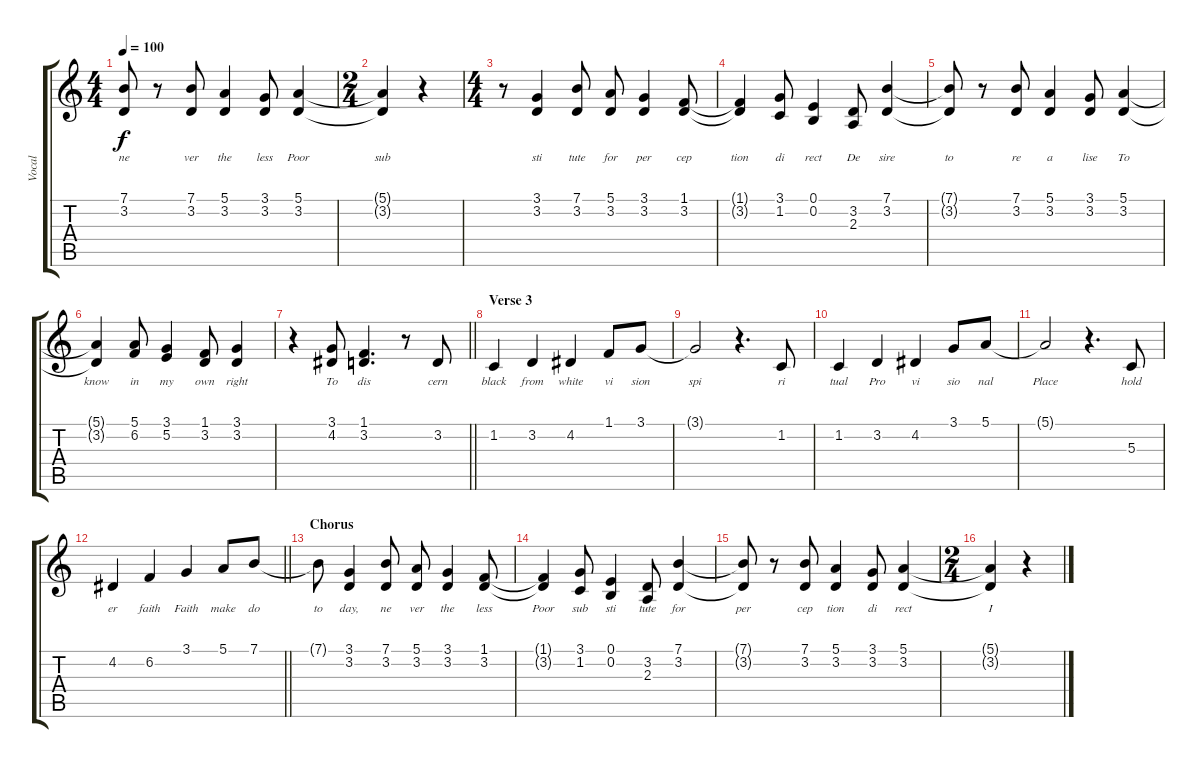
\track ("Vocal" "Vocal") {instrument acousticgrandpiano}
\staff {score tabs}
\tuning (E4 B3 G3 D3 A2 E2) {hide}
\ts (4 4)
\tempo 100
\clef g2
\ks c
(7.1{t} 3.2{t}).8{lyrics (0 "ne") lyrics (1 "") lyrics (2 "") lyrics (3 "") lyrics (4 "") dy f} r.8 (7.1 3.2).8{lyrics (0 "ver") lyrics (1 "") lyrics (2 "") lyrics (3 "") lyrics (4 "")} (5.1 3.2).4{lyrics (0 "the") lyrics (1 "") lyrics (2 "") lyrics (3 "") lyrics (4 "")} (3.1 3.2).8{lyrics (0 "less") lyrics (1 "") lyrics (2 "") lyrics (3 "") lyrics (4 "")} (5.1 3.2).4{lyrics (0 "Poor") lyrics (1 "") lyrics (2 "") lyrics (3 "") lyrics (4 "")} |
\ts (2 4)
(5.1{t} 3.2{t}).4{lyrics (0 "sub") lyrics (1 "") lyrics (2 "") lyrics (3 "") lyrics (4 "")} r.4 |
\ts (4 4)
r.8 (3.1 3.2).4{lyrics (0 "sti") lyrics (1 "") lyrics (2 "") lyrics (3 "") lyrics (4 "")} (7.1 3.2).8{lyrics (0 "tute") lyrics (1 "") lyrics (2 "") lyrics (3 "") lyrics (4 "")} (5.1 3.2).8{lyrics (0 "for") lyrics (1 "") lyrics (2 "") lyrics (3 "") lyrics (4 "")} (3.1 3.2).4{lyrics (0 "per") lyrics (1 "") lyrics (2 "") lyrics (3 "") lyrics (4 "")} (1.1 3.2).8{lyrics (0 "cep") lyrics (1 "") lyrics (2 "") lyrics (3 "") lyrics (4 "")} |
(1.1{t} 3.2{t}).4{lyrics (0 "tion") lyrics (1 "") lyrics (2 "") lyrics (3 "") lyrics (4 "")} (3.1 1.2).8{lyrics (0 "di") lyrics (1 "") lyrics (2 "") lyrics (3 "") lyrics (4 "")} (0.1 0.2).4{lyrics (0 "rect") lyrics (1 "") lyrics (2 "") lyrics (3 "") lyrics (4 "")} (3.2 2.3).8{lyrics (0 "De") lyrics (1 "") lyrics (2 "") lyrics (3 "") lyrics (4 "")} (7.1 3.2).4{lyrics (0 "sire") lyrics (1 "") lyrics (2 "") lyrics (3 "") lyrics (4 "")} |
(7.1{t} 3.2{t}).8{lyrics (0 "to") lyrics (1 "") lyrics (2 "") lyrics (3 "") lyrics (4 "")} r.8 (7.1 3.2).8{lyrics (0 "re") lyrics (1 "") lyrics (2 "") lyrics (3 "") lyrics (4 "")} (5.1 3.2).4{lyrics (0 "a") lyrics (1 "") lyrics (2 "") lyrics (3 "") lyrics (4 "")} (3.1 3.2).8{lyrics (0 "lise") lyrics (1 "") lyrics (2 "") lyrics (3 "") lyrics (4 "")} (5.1 3.2).4{lyrics (0 "To") lyrics (1 "") lyrics (2 "") lyrics (3 "") lyrics (4 "")} |
(5.1{t} 3.2{t}).4{lyrics (0 "know") lyrics (1 "") lyrics (2 "") lyrics (3 "") lyrics (4 "")} (5.1 6.2).8{lyrics (0 "in") lyrics (1 "") lyrics (2 "") lyrics (3 "") lyrics (4 "")} (3.1 5.2).4{lyrics (0 "my") lyrics (1 "") lyrics (2 "") lyrics (3 "") lyrics (4 "")} (1.1 3.2).8{lyrics (0 "own") lyrics (1 "") lyrics (2 "") lyrics (3 "") lyrics (4 "")} (3.1 3.2).4{lyrics (0 "right") lyrics (1 "") lyrics (2 "") lyrics (3 "") lyrics (4 "")} |
\barLineRight lightlight
r.4 (3.1 4.2).8{lyrics (0 "To") lyrics (1 "") lyrics (2 "") lyrics (3 "") lyrics (4 "")} (1.1 3.2).4{d lyrics (0 "dis") lyrics (1 "") lyrics (2 "") lyrics (3 "") lyrics (4 "")} r.8 3.2.8{lyrics (0 "cern") lyrics (1 "") lyrics (2 "") lyrics (3 "") lyrics (4 "")} |
\section ("" "Verse 3")
1.2.4{lyrics (0 "black") lyrics (1 "") lyrics (2 "") lyrics (3 "") lyrics (4 "")} 3.2.4{lyrics (0 "from") lyrics (1 "") lyrics (2 "") lyrics (3 "") lyrics (4 "")} 4.2.4{lyrics (0 "white") lyrics (1 "") lyrics (2 "") lyrics (3 "") lyrics (4 "")} 1.1.8{lyrics (0 "vi") lyrics (1 "") lyrics (2 "") lyrics (3 "") lyrics (4 "")} 3.1.8{lyrics (0 "sion") lyrics (1 "") lyrics (2 "") lyrics (3 "") lyrics (4 "")} |
3.1{t}.2{lyrics (0 "spi") lyrics (1 "") lyrics (2 "") lyrics (3 "") lyrics (4 "")} r.4{d} 1.2.8{lyrics (0 "ri") lyrics (1 "") lyrics (2 "") lyrics (3 "") lyrics (4 "")} |
1.2.4{lyrics (0 "tual") lyrics (1 "") lyrics (2 "") lyrics (3 "") lyrics (4 "")} 3.2.4{lyrics (0 "Pro") lyrics (1 "") lyrics (2 "") lyrics (3 "") lyrics (4 "")} 4.2.4{lyrics (0 "vi") lyrics (1 "") lyrics (2 "") lyrics (3 "") lyrics (4 "")} 3.1.8{lyrics (0 "sio") lyrics (1 "") lyrics (2 "") lyrics (3 "") lyrics (4 "")} 5.1.8{lyrics (0 "nal") lyrics (1 "") lyrics (2 "") lyrics (3 "") lyrics (4 "")} |
5.1{t}.2{lyrics (0 "Place") lyrics (1 "") lyrics (2 "") lyrics (3 "") lyrics (4 "")} r.4{d} 5.3.8{lyrics (0 "hold") lyrics (1 "") lyrics (2 "") lyrics (3 "") lyrics (4 "")} |
\barLineRight lightlight
4.2.4{lyrics (0 "er") lyrics (1 "") lyrics (2 "") lyrics (3 "") lyrics (4 "")} 6.2.4{lyrics (0 "faith") lyrics (1 "") lyrics (2 "") lyrics (3 "") lyrics (4 "")} 3.1.4{lyrics (0 "Faith") lyrics (1 "") lyrics (2 "") lyrics (3 "") lyrics (4 "")} 5.1.8{lyrics (0 "make") lyrics (1 "") lyrics (2 "") lyrics (3 "") lyrics (4 "")} 7.1.8{lyrics (0 "do") lyrics (1 "") lyrics (2 "") lyrics (3 "") lyrics (4 "")} |
\section ("" "Chorus")
7.1{t}.8{lyrics (0 "to") lyrics (1 "") lyrics (2 "") lyrics (3 "") lyrics (4 "")} (3.1 3.2).4{lyrics (0 "day,") lyrics (1 "") lyrics (2 "") lyrics (3 "") lyrics (4 "")} (7.1 3.2).8{lyrics (0 "ne") lyrics (1 "") lyrics (2 "") lyrics (3 "") lyrics (4 "")} (5.1 3.2).8{lyrics (0 "ver") lyrics (1 "") lyrics (2 "") lyrics (3 "") lyrics (4 "")} (3.1 3.2).4{lyrics (0 "the") lyrics (1 "") lyrics (2 "") lyrics (3 "") lyrics (4 "")} (1.1 3.2).8{lyrics (0 "less") lyrics (1 "") lyrics (2 "") lyrics (3 "") lyrics (4 "")} |
(1.1{t} 3.2{t}).4{lyrics (0 "Poor") lyrics (1 "") lyrics (2 "") lyrics (3 "") lyrics (4 "")} (3.1 1.2).8{lyrics (0 "sub") lyrics (1 "") lyrics (2 "") lyrics (3 "") lyrics (4 "")} (0.1 0.2).4{lyrics (0 "sti") lyrics (1 "") lyrics (2 "") lyrics (3 "") lyrics (4 "")} (3.2 2.3).8{lyrics (0 "tute") lyrics (1 "") lyrics (2 "") lyrics (3 "") lyrics (4 "")} (7.1 3.2).4{lyrics (0 "for") lyrics (1 "") lyrics (2 "") lyrics (3 "") lyrics (4 "")} |
(7.1{t} 3.2{t}).8{lyrics (0 "per") lyrics (1 "") lyrics (2 "") lyrics (3 "") lyrics (4 "")} r.8 (7.1 3.2).8{lyrics (0 "cep") lyrics (1 "") lyrics (2 "") lyrics (3 "") lyrics (4 "")} (5.1 3.2).4{lyrics (0 "tion") lyrics (1 "") lyrics (2 "") lyrics (3 "") lyrics (4 "")} (3.1 3.2).8{lyrics (0 "di") lyrics (1 "") lyrics (2 "") lyrics (3 "") lyrics (4 "")} (5.1 3.2).4{lyrics (0 "rect") lyrics (1 "") lyrics (2 "") lyrics (3 "") lyrics (4 "")} |
\ts (2 4)
(5.1{t} 3.2{t}).4{lyrics (0 "I") lyrics (1 "") lyrics (2 "") lyrics (3 "") lyrics (4 "")} r.4
